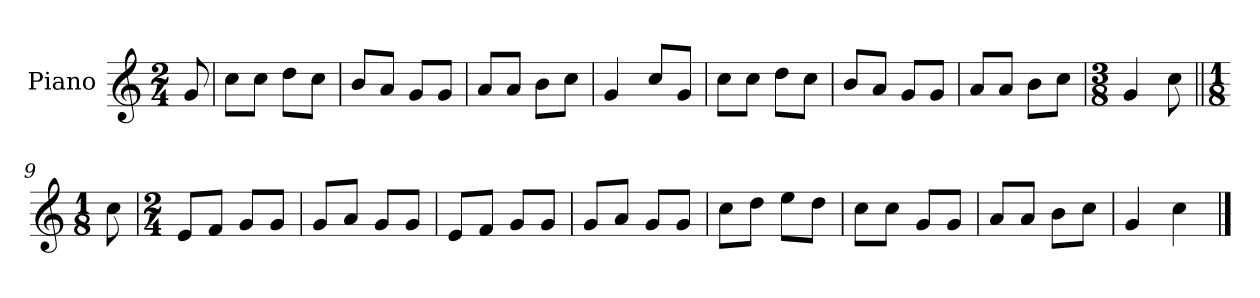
**kern
*part1
*staff1
*I"Piano
*I'Pno.
*clefG2
*k[]
*M2/4
=
8g/
=1
8cc\L
8cc\J
8dd\L
8cc\J
=2
8b/L
8a/J
8g/L
8g/J
=3
8a/L
8a/J
8b\L
8cc\J
=4
4g/
8cc/L
8g/J
=5
8cc\L
8cc\J
8dd\L
8cc\J
=6
8b/L
8a/J
8g/L
8g/J
=7
8a/L
8a/J
8b\L
8cc\J
=8
*M3/8
4g/
8cc\
=9||
*M1/8
8cc\
!!LO:LB:g=z
=10
*M2/4
8e/L
8f/J
8g/L
8g/J
=11
8g/L
8a/J
8g/L
8g/J
=12
8e/L
8f/J
8g/L
8g/J
=13
8g/L
8a/J
8g/L
8g/J
=14
8cc\L
8dd\J
8ee\L
8dd\J
=15
8cc\L
8cc\J
8g/L
8g/J
=16
8a/L
8a/J
8b\L
8cc\J
=17
4g/
4cc\
==
*-
